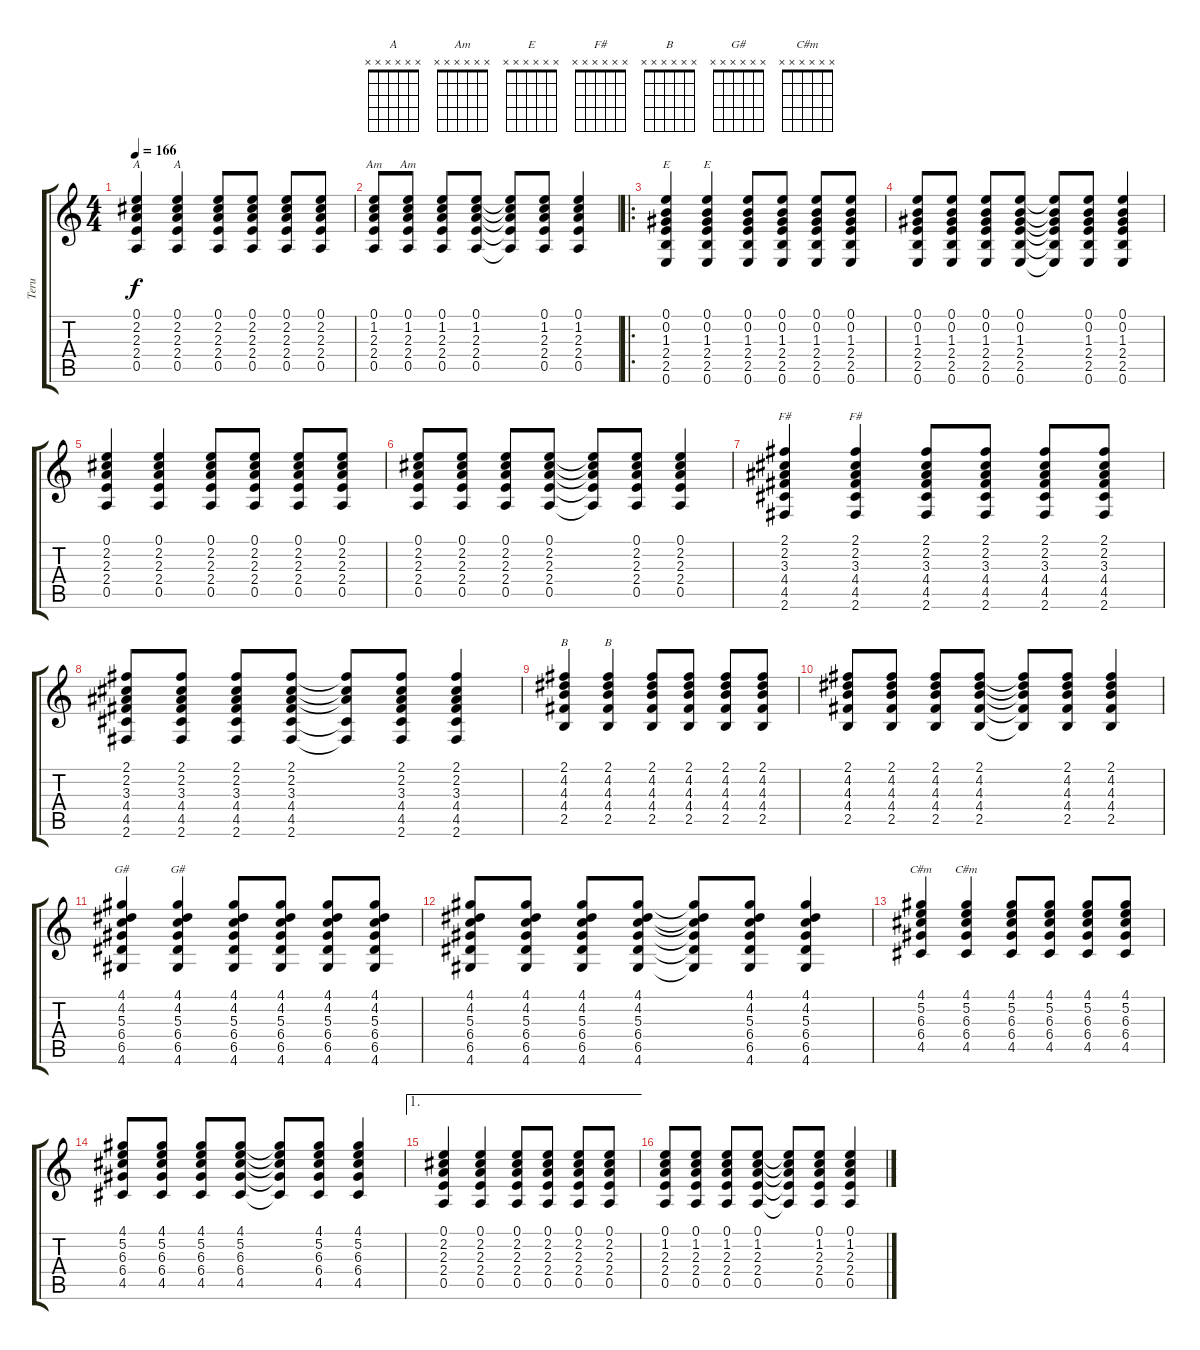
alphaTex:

\track ("Teru" "Teru") {instrument acousticguitarsteel}
\staff {score tabs}
\tuning (E4 B3 G3 D3 A2 E2) {hide}
\chord ("A" 0 2 2 2 0 x)
\chord ("A" x x x x x x) {firstfret 0}
\chord ("Am" 0 1 2 2 0 x)
\chord ("Am" x x x x x x) {firstfret 0}
\chord ("E" 0 0 1 2 2 0)
\chord ("E" x x x x x x) {firstfret 0}
\chord ("F#" 2 2 3 4 4 2)
\chord ("F#" x x x x x x) {firstfret 0}
\chord ("B" 2 4 4 4 2 x)
\chord ("B" x x x x x x) {firstfret 0}
\chord ("G#" 4 4 5 6 6 4) {firstfret 4}
\chord ("G#" x x x x x x) {firstfret 0}
\chord ("C#m" 4 5 6 6 4 x) {firstfret 4}
\chord ("C#m" x x x x x x) {firstfret 0}
\ts (4 4)
\tempo 166
\clef g2
\ks c
(0.1 2.2 2.3 2.4 0.5).4{ch "A" dy f} (0.1 2.2 2.3 2.4 0.5).4{ch "A"} (0.1 2.2 2.3 2.4 0.5).8 (0.1 2.2 2.3 2.4 0.5).8 (0.1 2.2 2.3 2.4 0.5).8 (0.1 2.2 2.3 2.4 0.5).8 |
(0.1 1.2 2.3 2.4 0.5).8{ch "Am"} (0.1 1.2 2.3 2.4 0.5).8{ch "Am"} (0.1 1.2 2.3 2.4 0.5).8 (0.1 1.2 2.3 2.4 0.5).8 (0.1{t} 1.2{t} 2.3{t} 2.4{t} 0.5{t}).8 (0.1 1.2 2.3 2.4 0.5).8 (0.1 1.2 2.3 2.4 0.5).4 |
\ro
(0.1 0.2 1.3 2.4 2.5 0.6).4{ch "E"} (0.1 0.2 1.3 2.4 2.5 0.6).4{ch "E"} (0.1 0.2 1.3 2.4 2.5 0.6).8 (0.1 0.2 1.3 2.4 2.5 0.6).8 (0.1 0.2 1.3 2.4 2.5 0.6).8 (0.1 0.2 1.3 2.4 2.5 0.6).8 |
(0.1 0.2 1.3 2.4 2.5 0.6).8 (0.1 0.2 1.3 2.4 2.5 0.6).8 (0.1 0.2 1.3 2.4 2.5 0.6).8 (0.1 0.2 1.3 2.4 2.5 0.6).8 (0.1{t} 0.2{t} 1.3{t} 2.4{t} 2.5{t} 0.6{t}).8 (0.1 0.2 1.3 2.4 2.5 0.6).8 (0.1 0.2 1.3 2.4 2.5 0.6).4 |
(0.1 2.2 2.3 2.4 0.5).4 (0.1 2.2 2.3 2.4 0.5).4 (0.1 2.2 2.3 2.4 0.5).8 (0.1 2.2 2.3 2.4 0.5).8 (0.1 2.2 2.3 2.4 0.5).8 (0.1 2.2 2.3 2.4 0.5).8 |
(0.1 2.2 2.3 2.4 0.5).8 (0.1 2.2 2.3 2.4 0.5).8 (0.1 2.2 2.3 2.4 0.5).8 (0.1 2.2 2.3 2.4 0.5).8 (0.1{t} 2.2{t} 2.3{t} 2.4{t} 0.5{t}).8 (0.1 2.2 2.3 2.4 0.5).8 (0.1 2.2 2.3 2.4 0.5).4 |
(2.1 2.2 3.3 4.4 4.5 2.6).4{ch "F#"} (2.1 2.2 3.3 4.4 4.5 2.6).4{ch "F#"} (2.1 2.2 3.3 4.4 4.5 2.6).8 (2.1 2.2 3.3 4.4 4.5 2.6).8 (2.1 2.2 3.3 4.4 4.5 2.6).8 (2.1 2.2 3.3 4.4 4.5 2.6).8 |
(2.1 2.2 3.3 4.4 4.5 2.6).8 (2.1 2.2 3.3 4.4 4.5 2.6).8 (2.1 2.2 3.3 4.4 4.5 2.6).8 (2.1 2.2 3.3 4.4 4.5 2.6).8 (2.1{t} 2.2{t} 3.3{t} 4.5{t} 2.6{t}).8 (2.1 2.2 3.3 4.4 4.5 2.6).8 (2.1 2.2 3.3 4.4 4.5 2.6).4 |
(2.1 4.2 4.3 4.4 2.5).4{ch "B"} (2.1 4.2 4.3 4.4 2.5).4{ch "B"} (2.1 4.2 4.3 4.4 2.5).8 (2.1 4.2 4.3 4.4 2.5).8 (2.1 4.2 4.3 4.4 2.5).8 (2.1 4.2 4.3 4.4 2.5).8 |
(2.1 4.2 4.3 4.4 2.5).8 (2.1 4.2 4.3 4.4 2.5).8 (2.1 4.2 4.3 4.4 2.5).8 (2.1 4.2 4.3 4.4 2.5).8 (2.1{t} 4.2{t} 4.3{t} 4.4{t} 2.5{t}).8 (2.1 4.2 4.3 4.4 2.5).8 (2.1 4.2 4.3 4.4 2.5).4 |
(4.1 4.2 5.3 6.4 6.5 4.6).4{ch "G#"} (4.1 4.2 5.3 6.4 6.5 4.6).4{ch "G#"} (4.1 4.2 5.3 6.4 6.5 4.6).8 (4.1 4.2 5.3 6.4 6.5 4.6).8 (4.1 4.2 5.3 6.4 6.5 4.6).8 (4.1 4.2 5.3 6.4 6.5 4.6).8 |
(4.1 4.2 5.3 6.4 6.5 4.6).8 (4.1 4.2 5.3 6.4 6.5 4.6).8 (4.1 4.2 5.3 6.4 6.5 4.6).8 (4.1 4.2 5.3 6.4 6.5 4.6).8 (4.1{t} 4.2{t} 5.3{t} 6.4{t} 6.5{t} 4.6{t}).8 (4.1 4.2 5.3 6.4 6.5 4.6).8 (4.1 4.2 5.3 6.4 6.5 4.6).4 |
(4.1 5.2 6.3 6.4 4.5).4{ch "C#m"} (4.1 5.2 6.3 6.4 4.5).4{ch "C#m"} (4.1 5.2 6.3 6.4 4.5).8 (4.1 5.2 6.3 6.4 4.5).8 (4.1 5.2 6.3 6.4 4.5).8 (4.1 5.2 6.3 6.4 4.5).8 |
(4.1 5.2 6.3 6.4 4.5).8 (4.1 5.2 6.3 6.4 4.5).8 (4.1 5.2 6.3 6.4 4.5).8 (4.1 5.2 6.3 6.4 4.5).8 (4.1{t} 5.2{t} 6.3{t} 6.4{t} 4.5{t}).8 (4.1 5.2 6.3 6.4 4.5).8 (4.1 5.2 6.3 6.4 4.5).4 |
\ae 1
(0.1 2.2 2.3 2.4 0.5).4 (0.1 2.2 2.3 2.4 0.5).4 (0.1 2.2 2.3 2.4 0.5).8 (0.1 2.2 2.3 2.4 0.5).8 (0.1 2.2 2.3 2.4 0.5).8 (0.1 2.2 2.3 2.4 0.5).8 |
(0.1 1.2 2.3 2.4 0.5).8 (0.1 1.2 2.3 2.4 0.5).8 (0.1 1.2 2.3 2.4 0.5).8 (0.1 1.2 2.3 2.4 0.5).8 (0.1{t} 1.2{t} 2.3{t} 2.4{t} 0.5{t}).8 (0.1 1.2 2.3 2.4 0.5).8 (0.1 1.2 2.3 2.4 0.5).4
